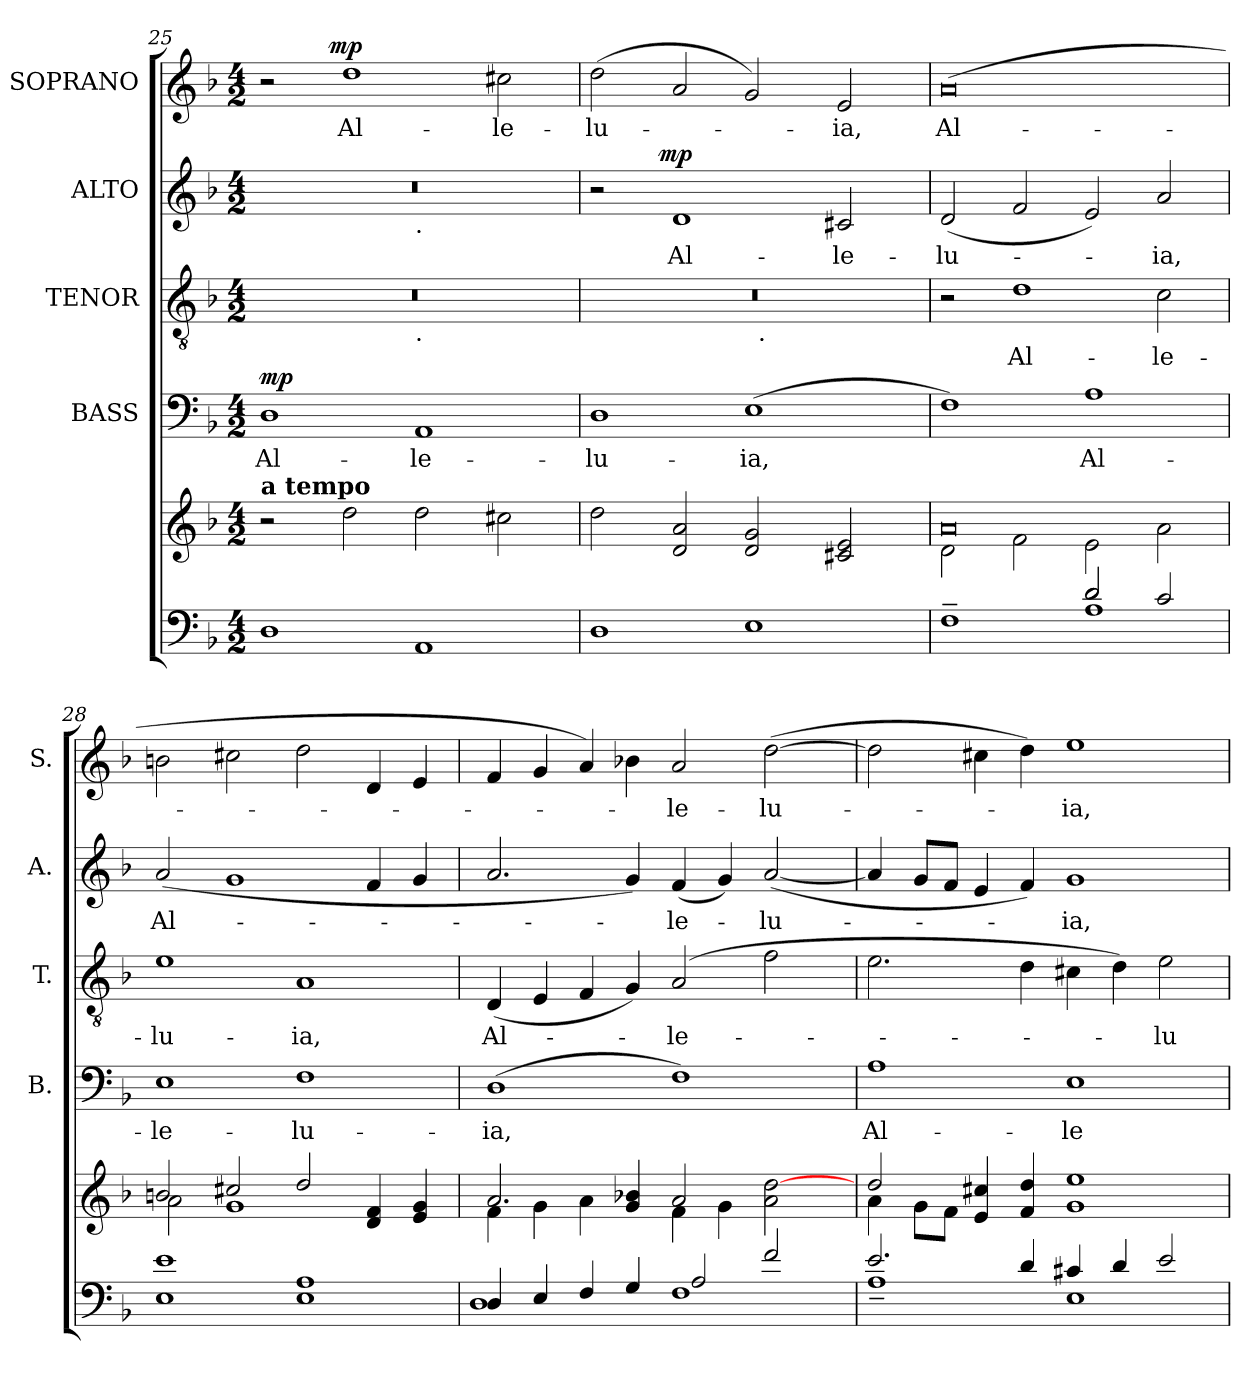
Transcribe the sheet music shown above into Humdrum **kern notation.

**kern	**kern	**kern	**text	**dynam	**kern	**text	**kern	**text	**dynam	**kern	**text	**dynam
*part5	*part5	*part4	*part4	*part4	*part3	*part3	*part2	*part2	*part2	*part1	*part1	*part1
*staff6	*staff5	*staff4	*staff4	*staff4	*staff3	*staff3	*staff2	*staff2	*staff2	*staff1	*staff1	*staff1
*	*	*I"BASS	*	*	*I"TENOR	*	*I"ALTO	*	*	*I"SOPRANO	*	*
*	*	*I'B.	*	*	*I'T.	*	*I'A.	*	*	*I'S.	*	*
*clefF4	*clefG2	*clefF4	*	*	*clefGv2	*	*clefG2	*	*	*clefG2	*	*
*k[b-]	*k[b-]	*k[b-]	*	*	*k[b-]	*	*k[b-]	*	*	*k[b-]	*	*
*F:	*F:	*F:	*	*	*F:	*	*F:	*	*	*F:	*	*
*M4/2	*M4/2	*M4/2	*	*	*M4/2	*	*M4/2	*	*	*M4/2	*	*
=25	=25	=25	=25	=25	=25	=25	=25	=25	=25	=25	=25	=25
!	!LO:TX:a:B:t=a tempo	!	!	!	!	!	!	!	!	!	!	!
!	!	!	!LO:LY:b	!LO:DY:a	!	!	!	!	!	!	!	!
*	*	*	*	*	*^	*	*^	*	*	*^	*	*
1D	2r	1D	Al-	mp	0r	1ryy	.	0r	1ryy	.	.	2r	4...ryy	.	.
!	!	!	!	!	!	!	!	!	!	!	!	!	!	!	!LO:DY:a
.	.	.	.	.	.	.	.	.	.	.	.	.	1ryy	.	mp
!	!	!	!	!	!	!	!	!	!	!	!	!	!	!LO:LY:b	!
.	2dd\	.	.	.	.	.	.	.	.	.	.	1dd	.	Al-	.
!	!	!	!	!	!	!	!	!	!LO:TX:b:t=.	!	!	!	!	!	!
!	!	!	!	!	!	!LO:TX:b:t=.	!	!	!	!	!	!	!	!	!
!	!	!	!LO:LY:b	!	!	!	!	!	!	!	!	!	!	!	!
1AA	2dd\	1AA	-le-	.	.	1ryy	.	.	1ryy	.	.	.	.	.	.
.	.	.	.	.	.	.	.	.	.	.	.	.	2ryy	.	.
!	!	!	!	!	!	!	!	!	!	!	!	!	!	!LO:LY:b	!
.	2cc#X\	.	.	.	.	.	.	.	.	.	.	2cc#X\	.	-le-	.
.	.	.	.	.	.	.	.	.	.	.	.	.	32ryy	.	.
!!LO:LB:g=z
=26	=26	=26	=26	=26	=26	=26	=26	=26	=26	=26	=26	=26	=26	=26	=26
!	!	!	!LO:LY:b	!	!	!	!	!	!	!	!	!	!	!LO:LY:b	!
*	*	*	*	*	*	*	*	*	*	*	*	*v	*v	*	*
1D	2dd\	1D	-lu-	.	0r	1ryy	.	2r	4...ryy	.	.	(>2dd\	-lu-	.
!	!	!	!	!	!	!	!	!	!	!	!LO:DY:a	!	!	!
.	.	.	.	.	.	.	.	.	1ryy	.	mp	.	.	.
!	!	!	!	!	!	!	!	!	!	!LO:LY:b	!	!	!	!
.	2d/ 2a/	.	.	.	.	.	.	1d	.	Al-	.	2a/	.	.
!	!	!	!LO:LY:b	!	!	!	!	!	!	!	!	!	!	!
1E	2d/ 2g/	(>1E	-ia,	.	.	32ryy	.	.	.	.	.	2g/)	.	.
!	!	!	!	!	!	!LO:TX:b:t=.	!	!	!	!	!	!	!	!
.	.	.	.	.	.	2ryy	.	.	.	.	.	.	.	.
.	.	.	.	.	.	.	.	.	2ryy	.	.	.	.	.
!	!	!	!	!	!	!	!	!	!	!LO:LY:b	!	!	!LO:LY:b	!
.	2c#X/ 2e/	.	.	.	.	.	.	2c#X/	.	-le-	.	2e/	-ia,	.
.	.	.	.	.	.	4...ryy	.	.	.	.	.	.	.	.
.	.	.	.	.	.	.	.	.	32ryy	.	.	.	.	.
=27	=27	=27	=27	=27	=27	=27	=27	=27	=27	=27	=27	=27	=27	=27
*^	*^	*	*	*	*	*	*	*	*	*	*	*	*	*
*	*^	*	*	*	*	*	*	*	*	*	*	*	*	*	*	*
!	!	!	!	!	!	!	!	!	!	!	!	!	!LO:LY:b	!	!	!LO:LY:b	!
*	*	*	*	*	*	*	*	*v	*v	*	*	*	*	*	*	*	*
*	*	*	*	*	*	*	*	*	*	*v	*v	*	*	*	*	*
1F~>	1ryy	1ryy	2d\	0a	1F)	.	.	2r	.	(<2d/	-lu-	.	(>0a	Al-	.
!	!	!	!	!	!	!	!	!	!LO:LY:b	!	!	!	!	!	!
.	.	.	2f\	.	.	.	.	1d	Al-	2f/	.	.	.	.	.
!	!	!	!	!	!	!LO:LY:b	!	!	!	!	!	!	!	!	!
2d/	1A	2d/	2e\	.	1A	Al-	.	.	.	2e/)	.	.	.	.	.
!	!	!	!	!	!	!	!	!	!LO:LY:b	!	!LO:LY:b	!	!	!	!
2ryy	.	2c/	2a\	.	.	.	.	2c\	-le-	2a/	-ia,	.	.	.	.
=28	=28	=28	=28	=28	=28	=28	=28	=28	=28	=28	=28	=28	=28	=28	=28
!	!	!	!	!	!	!LO:LY:b	!	!	!LO:LY:b	!	!LO:LY:b	!	!	!	!
*v	*v	*v	*	*	*	*	*	*	*	*	*	*	*	*	*
1E 1e	2bn/	2a\	1E	-le-	.	1e	-lu-	(<2a/	Al-	.	2bn\	.	.
.	2cc#X/	1g	.	.	.	.	.	1g	.	.	2cc#X\	.	.
!	!	!	!	!LO:LY:b	!	!	!LO:LY:b	!	!	!	!	!	!
1E 1A	2dd/	.	1F	-lu-	.	1A	-ia,	.	.	.	2dd\	.	.
.	4d/ 4f/	2ryy	.	.	.	.	.	4f/	.	.	4d/	.	.
.	4e/ 4g/	.	.	.	.	.	.	4g/	.	.	4e/	.	.
=29	=29	=29	=29	=29	=29	=29	=29	=29	=29	=29	=29	=29	=29
*^	*	*^	*	*	*	*	*	*	*	*	*	*	*
!	!	!	!	!	!	!LO:LY:b	!	!	!LO:LY:b	!	!	!	!	!	!
4D/	1D	2.a/	4f\	1ryy	(>1D	-ia,	.	(<4D/	Al-	2.a/	.	.	4f/	.	.
4E/	.	.	4g\	.	.	.	.	4E/	.	.	.	.	4g/	.	.
4F/	.	.	4a\	.	.	.	.	4F/	.	.	.	.	4a/)	.	.
4G/	.	1ryy	4g/ 4b-X/	.	.	.	.	4G/)	.	4g/)	.	.	4b-X\	.	.
!	!	!	!	!	!	!	!	!	!LO:LY:b	!	!LO:LY:b	!	!	!LO:LY:b	!
1F	2A/	.	2a/	4f\	1F)	.	.	(2A/	-le-	(<4f/	-le-	.	2a/	-le-	.
.	.	.	.	4g\	.	.	.	.	.	4g/)	.	.	.	.	.
!	!	!	!	!	!	!	!	!	!	!	!LO:LY:b	!	!	!LO:LY:b	!
.	2f/	.	2ryy	2a\ [>2dd\	.	.	.	2f\	.	(<[>2a/	-lu-	.	(>[>2dd\	-lu-	.
.	.	4ryy	.	.	.	.	.	.	.	.	.	.	.	.	.
*	*	*	*v	*v	*	*	*	*	*	*	*	*	*	*	*
!!LO:PB:g=z
=30	=30	=30	=30	=30	=30	=30	=30	=30	=30	=30	=30	=30	=30	=30
!	!	!	!	!	!LO:LY:b	!	!	!	!	!	!	!	!	!
2.e/	1A~<	2dd/	4a\	1A	Al-	.	2.e\	.	4a/]	.	.	2dd\]	.	.
.	.	.	8g\L	.	.	.	.	.	8g/L	.	.	.	.	.
.	.	.	8f\J	.	.	.	.	.	8f/J	.	.	.	.	.
.	.	4e/ 4cc#X/	2ryy	.	.	.	.	.	4e/	.	.	4cc#X\	.	.
4d/	.	4f/ 4dd/	.	.	.	.	4d\	.	4f/)	.	.	4dd\)	.	.
!	!	!	!	!	!LO:LY:b	!	!	!	!	!LO:LY:b	!	!	!LO:LY:b	!
4c#X/	1E	1ee	1g	1E	-le-	.	4c#X\	.	1g	-ia,	.	1ee	-ia,	.
4d/	.	.	.	.	.	.	4d\)	.	.	.	.	.	.	.
!	!	!	!	!	!	!	!	!LO:LY:b	!	!	!	!	!	!
2e/	.	.	.	.	.	.	2e\	-lu-	.	.	.	.	.	.
*v	*v	*	*	*	*	*	*	*	*	*	*	*	*	*
*	*v	*v	*	*	*	*	*	*	*	*	*	*	*
=	=	=	=	=	=	=	=	=	=	=	=	=
*-	*-	*-	*-	*-	*-	*-	*-	*-	*-	*-	*-	*-
